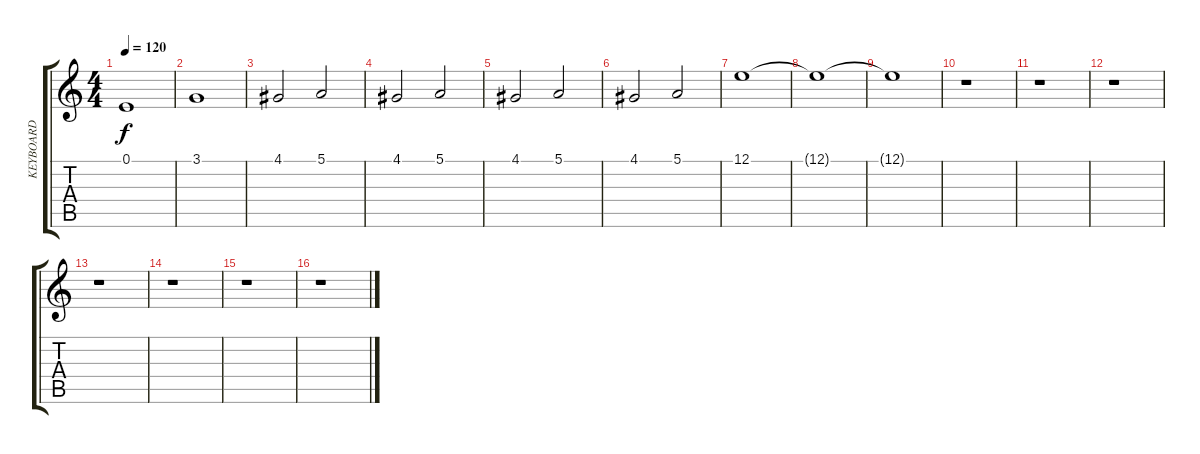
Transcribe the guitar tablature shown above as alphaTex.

\track ("KEYBOARD" "KEYBOARD") {instrument stringensemble1}
\staff {score tabs}
\tuning (E4 B3 G3 D3 A2 E2) {hide}
\ts (4 4)
\tempo 120
\clef g2
\ks c
0.1.1{dy f} |
3.1.1 |
4.1.2 5.1.2 |
4.1.2 5.1.2 |
4.1.2 5.1.2 |
4.1.2 5.1.2 |
12.1.1 |
12.1{t}.1 |
12.1{t}.1 |
r.1 |
r.1 |
r.1 |
r.1 |
r.1 |
r.1 |
r.1
